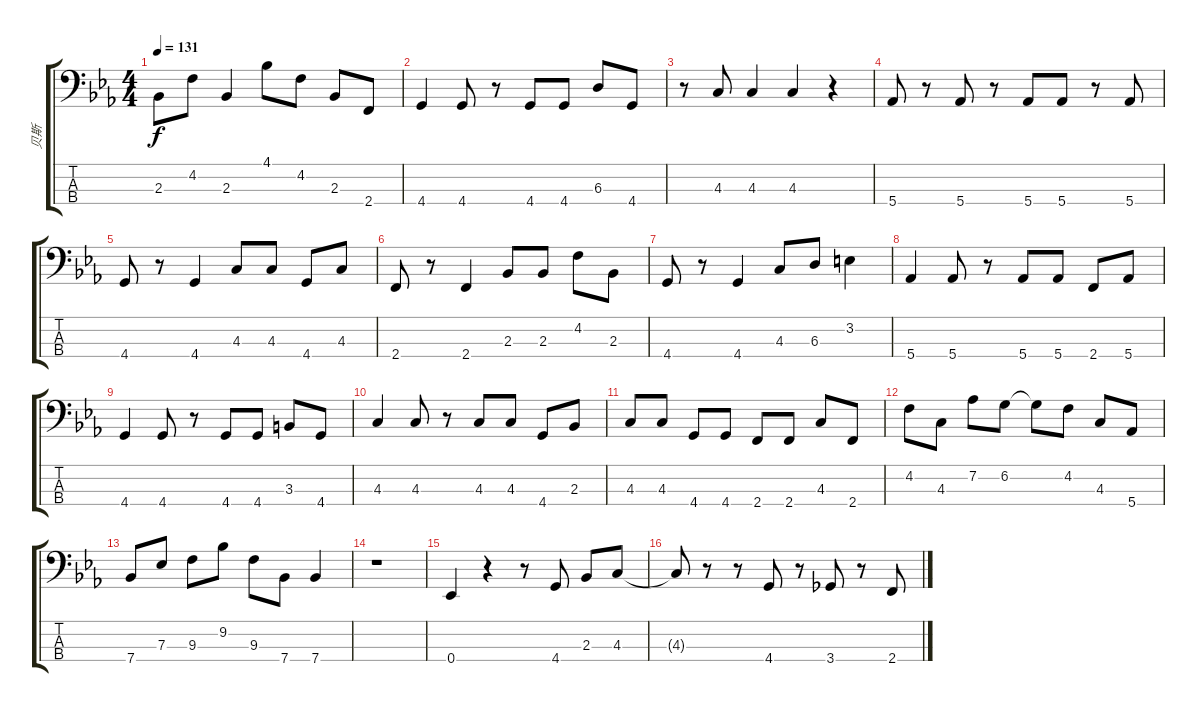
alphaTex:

\track ("贝斯" "贝斯") {instrument electricbassfinger}
\staff {score tabs}
\tuning (Gb2 Db2 Ab1 Eb1) {hide}
\ts (4 4)
\tempo 131
\clef f4
\ks eb
2.3.8{dy f} 4.2.8 2.3.4 4.1.8 4.2.8 2.3.8 2.4.8 |
4.4.4 4.4.8 r.8 4.4.8 4.4.8 6.3.8 4.4.8 |
r.8 4.3.8 4.3.4 4.3.4 r.4 |
5.4.8 r.8 5.4.8 r.8 5.4.8 5.4.8 r.8 5.4.8 |
4.4.8 r.8 4.4.4 4.3.8 4.3.8 4.4.8 4.3.8 |
2.4.8 r.8 2.4.4 2.3.8 2.3.8 4.2.8 2.3.8 |
4.4.8 r.8 4.4.4 4.3.8 6.3.8 3.2.4 |
5.4.4 5.4.8 r.8 5.4.8 5.4.8 2.4.8 5.4.8 |
4.4.4 4.4.8 r.8 4.4.8 4.4.8 3.3.8 4.4.8 |
4.3.4 4.3.8 r.8 4.3.8 4.3.8 4.4.8 2.3.8 |
4.3.8 4.3.8 4.4.8 4.4.8 2.4.8 2.4.8 4.3.8 2.4.8 |
4.2.8 4.3.8 7.2.8 6.2.8 6.2{t}.8 4.2.8 4.3.8 5.4.8 |
7.4.8 7.3.8 9.3.8 9.2.8 9.3.8 7.4.8 7.4.4 |
r.1 |
0.4.4 r.4 r.8 4.4.8 2.3.8 4.3.8 |
4.3{t}.8 r.8 r.8 4.4.8 r.8 3.4.8 r.8 2.4.8
